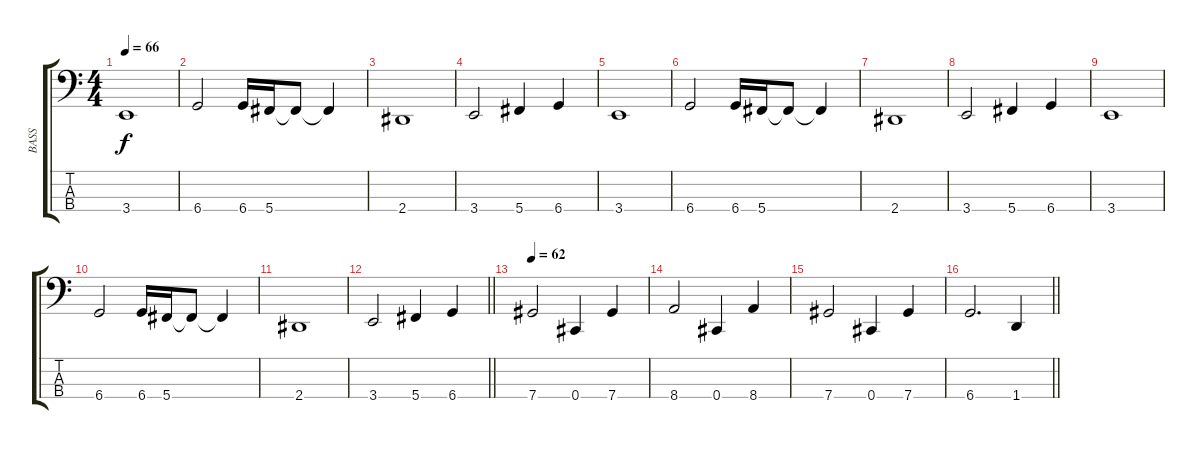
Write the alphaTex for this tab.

\track ("BASS" "BASS") {instrument electricbasspick}
\staff {score tabs}
\tuning (E2 B1 Gb1 Db1) {hide}
\ts (4 4)
\tempo 66
\clef f4
\ks c
3.4.1{dy f} |
6.4.2 6.4.16 5.4.16 5.4{t}.8 5.4{t}.4 |
2.4.1 |
3.4.2 5.4.4 6.4.4 |
3.4.1 |
6.4.2 6.4.16 5.4.16 5.4{t}.8 5.4{t}.4 |
2.4.1 |
3.4.2 5.4.4 6.4.4 |
3.4.1 |
6.4.2 6.4.16 5.4.16 5.4{t}.8 5.4{t}.4 |
2.4.1 |
\barLineRight lightlight
3.4.2 5.4.4 6.4.4 |
\tempo 62
7.4.2 0.4.4 7.4.4 |
8.4.2 0.4.4 8.4.4 |
7.4.2 0.4.4 7.4.4 |
\barLineRight lightlight
6.4.2{d} 1.4.4
